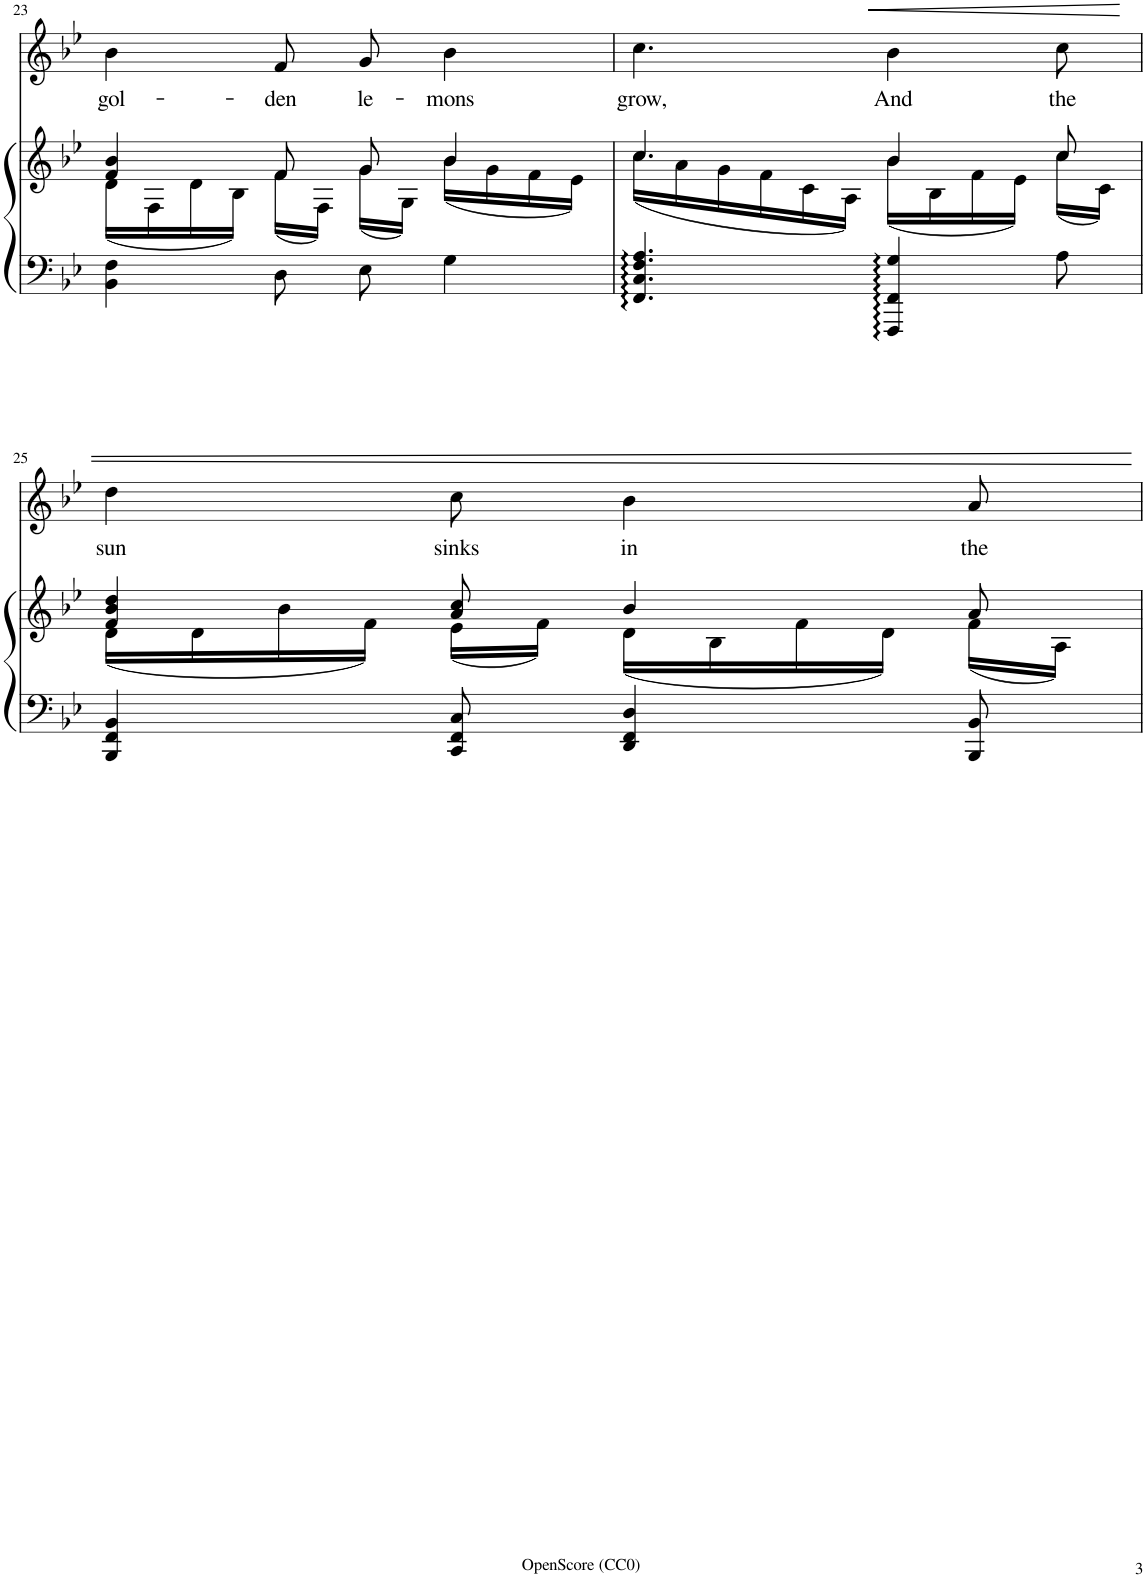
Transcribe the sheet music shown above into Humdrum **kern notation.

**kern	**kern	**kern	**text	**dynam
*part2	*part2	*part1	*part1	*part1
*staff3	*staff2	*staff1	*staff1	*staff1
*I"Piano	*	*I"Voice	*	*
*I'Pno	*	*	*	*
!!LO:PB:g=z
*clefF4	*clefG2	*clefG2	*	*
*k[b-e-]	*k[b-e-]	*k[b-e-]	*	*
*M6/8	*M6/8	*M6/8	*	*
=23	=23	=23	=23	=23
*	*^	*	*	*
!	!	!	!	!LO:LY:b	!
4BB-\ 4F\	4f/ 4b-/	(16d\LL	4b-\	gol-	.
.	.	16F\	.	.	.
.	.	16d\	.	.	.
.	.	16B-\JJ)	.	.	.
!	!	!	!	!LO:LY:b	!
8D\	8f/	(16f\LL	8f/	-den	.
.	.	16F\JJ)	.	.	.
!	!	!	!	!LO:LY:b	!
8E-\	8g/	(16g\LL	8g/	le-	.
.	.	16G\JJ)	.	.	.
!	!	!	!	!LO:LY:b	!
4G\	4b-/	(16b-\LL	4b-\	-mons	.
.	.	16g\	.	.	.
.	.	16f\	.	.	.
.	.	16e-\JJ)	.	.	.
=24	=24	=24	=24	=24	=24
!	!LO:N:head=solid	!LO:N:head=solid	!	!LO:LY:b	!
4.FF/ 4.C/ 4.F/ 4.A/	4.cc/	(16cc\LL	4.cc\	grow,	.
.	.	16a\	.	.	.
.	.	16g\	.	.	.
.	.	16f\	.	.	.
.	.	16c\	.	.	.
.	.	16A\JJ)	.	.	.
!	!	!	!	!LO:LY:b	!LO:HP:b
4FFF/ 4FF/ 4G/	4b-/	(16b-\LL	4b-\	And	<
.	.	16B-\	.	.	.
.	.	16f\	.	.	.
.	.	16e-\JJ)	.	.	.
!	!	!	!	!LO:LY:b	!
8A\	8cc/	(16cc\LL	8cc\	the	.
.	.	16c\JJ)	.	.	.
!!LO:LB:g=z
=25	=25	=25	=25	=25	=25
!	!	!	!	!LO:LY:b	!
4BBB-/ 4FF/ 4BB-/	4f/ 4b-/ 4dd/	(16d\LL	4dd\	sun	.
.	.	16d\	.	.	.
.	.	16b-\	.	.	.
.	.	16f\JJ)	.	.	.
!	!	!	!	!LO:LY:b	!
8CC/ 8FF/ 8C/	8a/ 8cc/	(16e-\LL	8cc\	sinks	.
.	.	16f\JJ)	.	.	.
!	!	!	!	!LO:LY:b	!
4DD/ 4FF/ 4D/	4b-/	(16d\LL	4b-\	in	.
.	.	16B-\	.	.	.
.	.	16f\	.	.	.
.	.	16d\JJ)	.	.	.
!	!	!	!	!LO:LY:b	!
8BBB-/ 8BB-/	8a/	(16f\LL	8a/	the	.
.	.	16A\JJ)	.	.	.
*	*v	*v	*	*	*
.	.	.	.	[
=	=	=	=	=
*-	*-	*-	*-	*-
